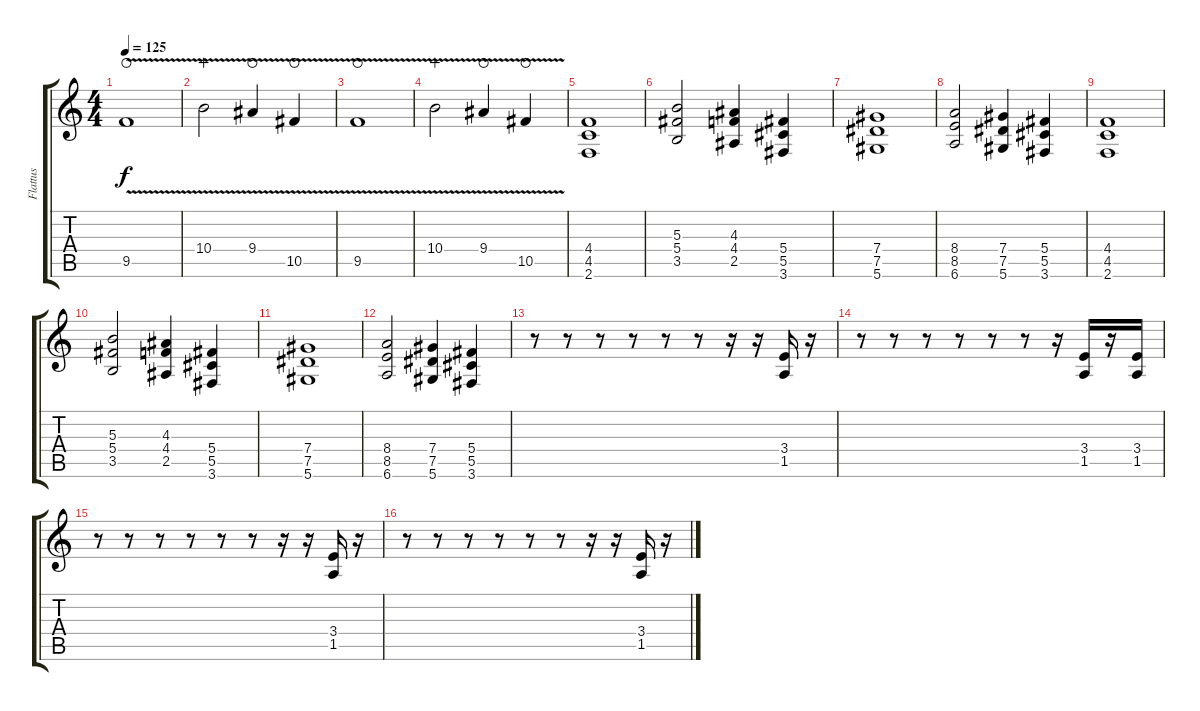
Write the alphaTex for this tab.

\track ("Flattus" "Flattus") {instrument distortionguitar}
\staff {score tabs}
\tuning (Eb4 Bb3 Gb3 Db3 Ab2 Eb2) {hide}
\ts (4 4)
\tempo 125
\clef g2
\ks c
9.5{v}.1{dy f waho} |
10.4{v}.2{wahc} 9.4{v}.4{waho} 10.5{v}.4{waho} |
9.5{v}.1{waho} |
10.4{v}.2{wahc} 9.4{v}.4{waho} 10.5{v}.4{waho} |
(4.4 4.5 2.6).1 |
(5.3 5.4 3.5).2 (4.3 4.4 2.5).4 (5.4 5.5 3.6).4 |
(7.4 7.5 5.6).1 |
(8.4 8.5 6.6).2 (7.4 7.5 5.6).4 (5.4 5.5 3.6).4 |
(4.4 4.5 2.6).1 |
(5.3 5.4 3.5).2 (4.3 4.4 2.5).4 (5.4 5.5 3.6).4 |
(7.4 7.5 5.6).1 |
(8.4 8.5 6.6).2 (7.4 7.5 5.6).4 (5.4 5.5 3.6).4 |
r.8 r.8 r.8 r.8 r.8 r.8 r.16 r.16 (3.4 1.5).16 r.16 |
r.8 r.8 r.8 r.8 r.8 r.8 r.16 (3.4 1.5).16 r.16 (3.4 1.5).16 |
r.8 r.8 r.8 r.8 r.8 r.8 r.16 r.16 (3.4 1.5).16 r.16 |
r.8 r.8 r.8 r.8 r.8 r.8 r.16 r.16 (3.4 1.5).16 r.16
